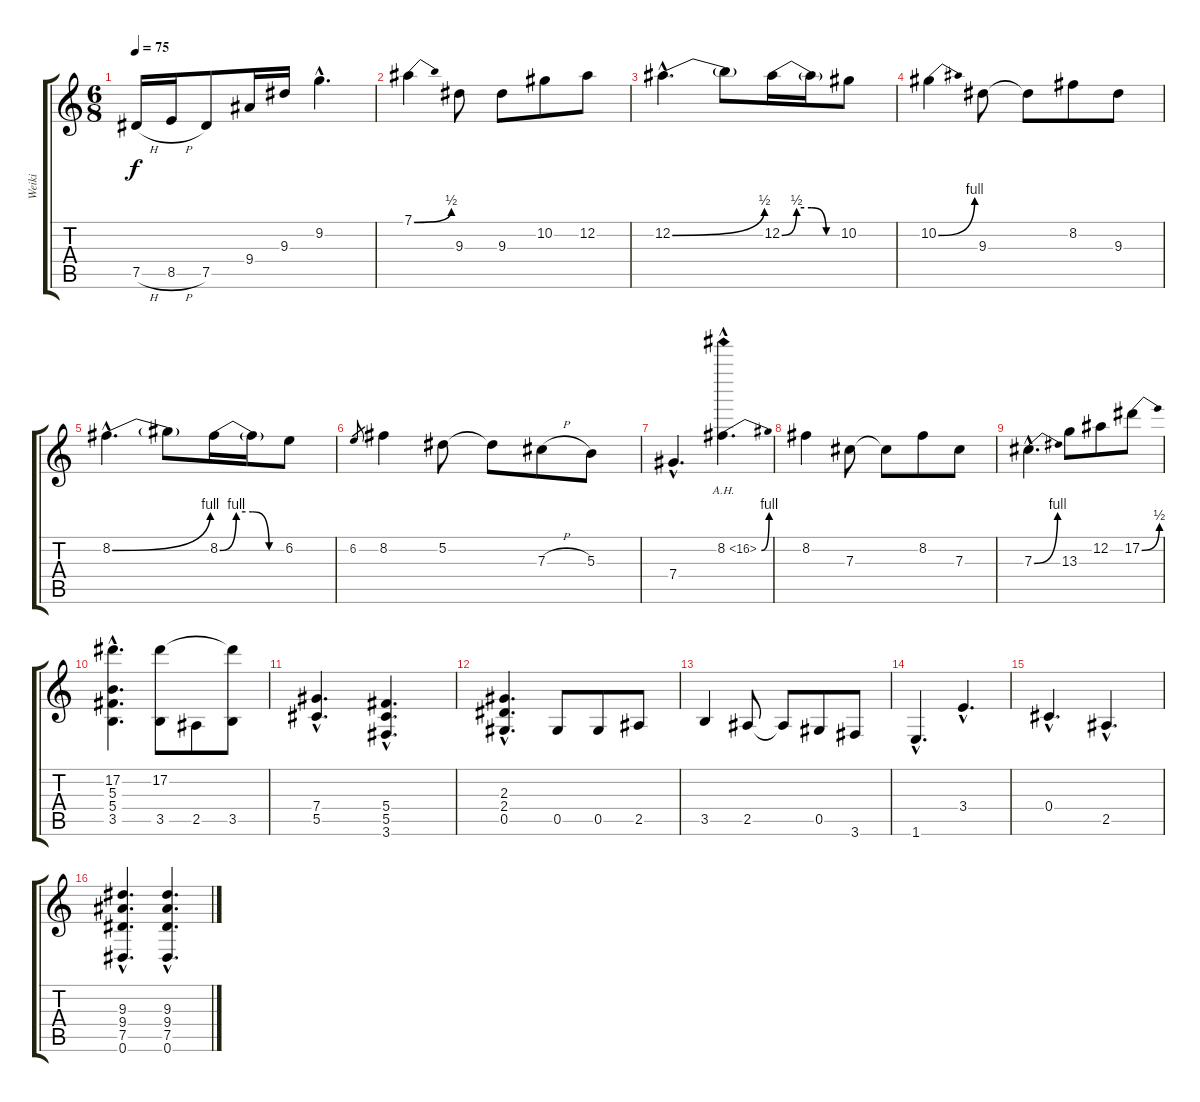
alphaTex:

\track ("Weiki" "Weiki") {instrument overdrivenguitar}
\staff {score tabs}
\tuning (Eb4 Bb3 Gb3 Db3 Ab2 Eb2) {hide}
\ts (6 8)
\tempo 75
\clef g2
\ks c
7.5{h}.16{dy f} 8.5{h}.16 7.5.8 9.4.16 9.3.16 9.2{hac}.4{d} |
7.1{be (bend 0 0 60 2)}.4 9.3.8{volume 16} 9.3.8 10.2.8 12.2.8 |
12.2{be (bend 0 0 60 2) hac}.4{d} 12.2{t}.8 12.2{be (custom 0 0 15 2 30 2 45 0 60 0)}.16 12.2{t}.16 10.2.8 |
10.2{be (bend 0 0 60 4)}.4 9.3.8 9.3{t}.8 8.2.8 9.3.8 |
8.2{be (bend 0 0 60 4) hac}.4{d} 8.2{t}.8 8.2{be (custom 0 0 15 4 30 4 45 0 60 0)}.16 8.2{t}.16 6.2.8 |
6.2.8{gr} 8.2.4 5.2.8 5.2{t}.8 7.3{h}.8 5.3.8 |
7.4{hac}.4{d} 8.2{be (bend 0 0 60 4) ah 8 hac}.4{d} |
8.2.4 7.3.8 7.3{t}.8 8.2.8 7.3.8 |
7.3{be (bend 0 0 60 4) hac}.4{d} 13.3.8 12.2.8 17.2{be (bend 0 0 60 2)}.8 |
(17.2{hac} 5.3{hac} 5.4{hac} 3.5{hac}).4{d volume 12} (17.2 3.5).8 2.5.8 (17.2{t} 3.5).8 |
(7.4{hac} 5.5{hac}).4{d} (5.4{hac} 5.5{hac} 3.6{hac}).4{d} |
(2.3{hac} 2.4{hac} 0.5{hac}).4{d} 0.5.8 0.5.8 2.5.8 |
3.5.4 2.5.8 2.5{t}.8 0.5.8 3.6.8 |
1.6{hac}.4{d} 3.4{hac}.4{d} |
0.4{hac}.4{d} 2.5{hac}.4{d} |
(9.3{hac} 9.4{hac} 7.5{hac} 0.6{hac}).4{d} (9.3{hac} 9.4{hac} 7.5{hac} 0.6{hac}).4{d}
